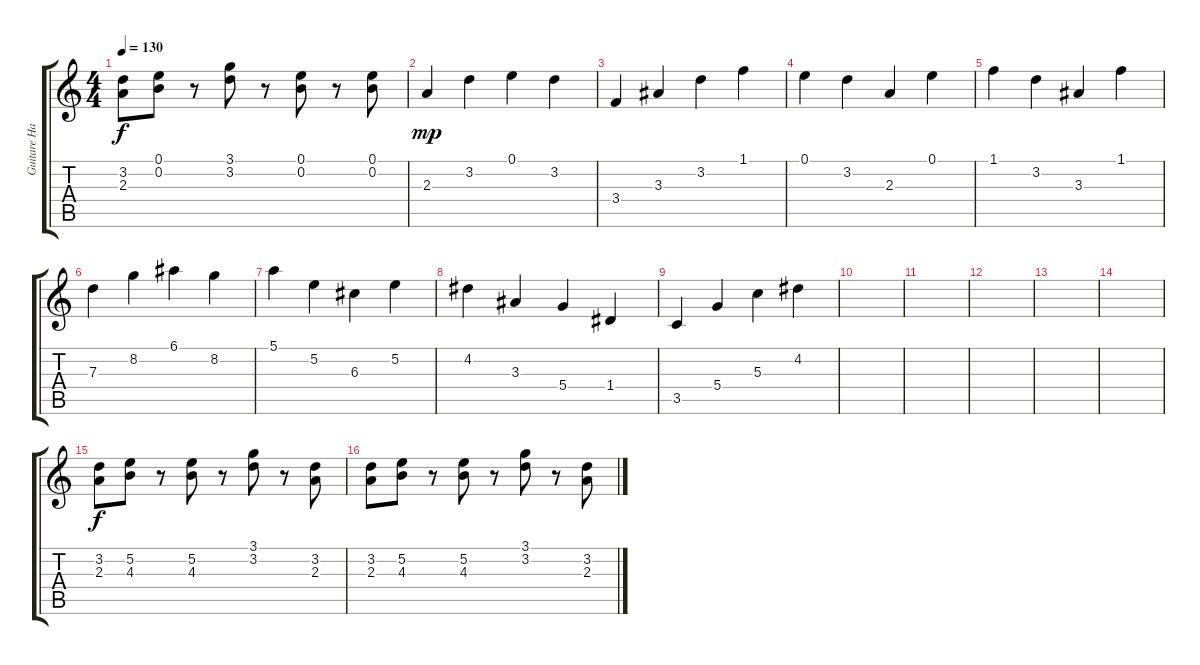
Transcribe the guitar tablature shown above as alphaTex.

\track ("Guitare Harmonie" "Guitare Ha") {instrument distortionguitar}
\staff {score tabs}
\tuning (E4 B3 G3 D3 A2 D2) {hide}
\ts (4 4)
\tempo 130
\clef g2
\ks c
(3.2 2.3).8{dy f} (0.1 0.2).8 r.8 (3.1 3.2).8 r.8 (0.1 0.2).8 r.8 (0.1 0.2).8 |
2.3.4{dy mp} 3.2.4 0.1.4 3.2.4 |
3.4.4 3.3.4 3.2.4 1.1.4 |
0.1.4 3.2.4 2.3.4 0.1.4 |
1.1.4 3.2.4 3.3.4 1.1.4 |
7.3.4 8.2.4 6.1.4 8.2.4 |
5.1.4 5.2.4 6.3.4 5.2.4 |
4.2.4 3.3.4 5.4.4 1.4.4 |
3.5.4 5.4.4 5.3.4 4.2.4 |
|
|
|
|
|
(3.2 2.3).8{dy f} (5.2 4.3).8 r.8 (5.2 4.3).8 r.8 (3.1 3.2).8 r.8 (3.2 2.3).8 |
(3.2 2.3).8 (5.2 4.3).8 r.8 (5.2 4.3).8 r.8 (3.1 3.2).8 r.8 (3.2 2.3).8
